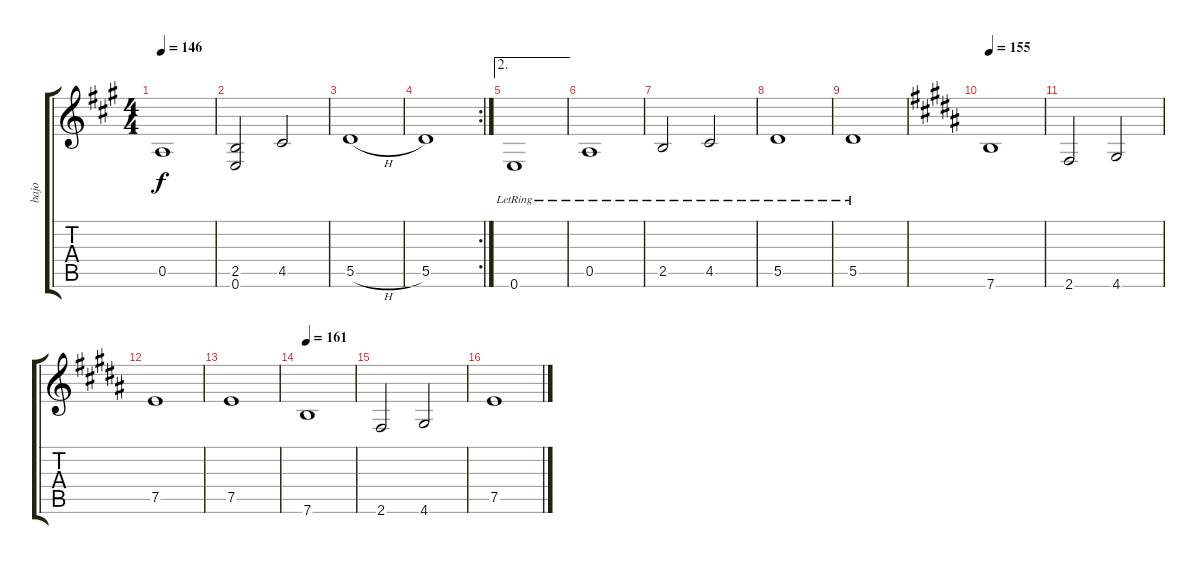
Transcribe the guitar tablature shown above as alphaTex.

\track ("bajo" "bajo") {instrument electricbassfinger}
\staff {score tabs}
\tuning (E4 B3 G3 D3 A2 E2) {hide}
\ts (4 4)
\tempo 146
\clef g2
\ks a
0.5.1{dy f} |
(2.5 0.6).2 4.5.2 |
5.5{h}.1 |
\rc 2
5.5.1 |
\ae 2
0.6{lr}.1 |
0.5{lr}.1 |
2.5{lr}.2 4.5{lr}.2 |
5.5{lr}.1 |
5.5{lr}.1 |
\tempo 155
\ks b
7.6.1{volume 14 balance 8 instrument electricbassfinger} |
2.6.2 4.6.2 |
7.5.1 |
7.5.1 |
\tempo 161
7.6.1{volume 14 balance 8} |
2.6.2 4.6.2 |
7.5.1
